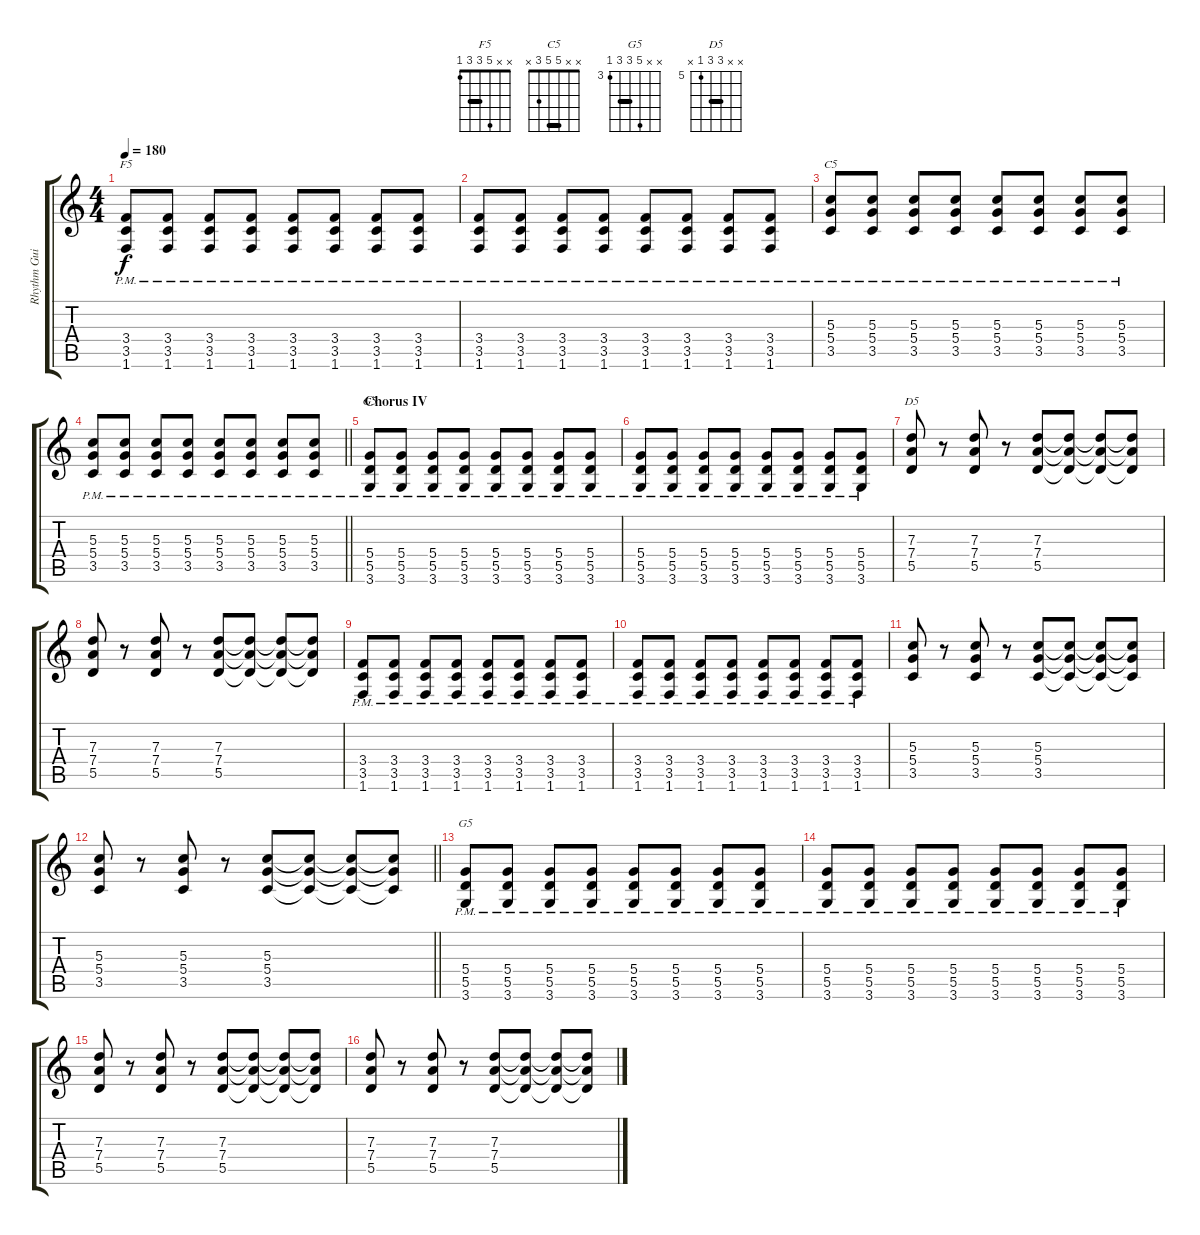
\track ("Rhythm Guitar" "Rhythm Gui") {instrument overdrivenguitar}
\staff {score tabs}
\tuning (E4 B3 G3 D3 A2 E2) {hide}
\chord ("F5" x x 5 3 3 1) {barre 3}
\chord ("C5" x x 5 5 3 x) {barre 5}
\chord ("G5" x x x 5 5 3) {barre 5}
\chord ("D5" x x 7 7 5 x) {firstfret 5 barre 7}
\chord ("G5" x x 7 5 5 3) {firstfret 3 barre 5}
\ts (4 4)
\tempo 180
\clef g2
\ks c
(3.4{pm} 3.5{pm} 1.6).8{ch "F5" dy f} (3.4{pm} 3.5{pm} 1.6).8 (3.4{pm} 3.5{pm} 1.6).8 (3.4{pm} 3.5{pm} 1.6).8 (3.4{pm} 3.5{pm} 1.6).8 (3.4{pm} 3.5{pm} 1.6).8 (3.4{pm} 3.5{pm} 1.6).8 (3.4{pm} 3.5{pm} 1.6).8 |
(3.4{pm} 3.5{pm} 1.6).8 (3.4{pm} 3.5{pm} 1.6).8 (3.4{pm} 3.5{pm} 1.6).8 (3.4{pm} 3.5{pm} 1.6).8 (3.4{pm} 3.5{pm} 1.6).8 (3.4{pm} 3.5{pm} 1.6).8 (3.4{pm} 3.5{pm} 1.6).8 (3.4{pm} 3.5{pm} 1.6).8 |
(5.3{pm} 5.4{pm} 3.5{pm}).8{ch "C5"} (5.3{pm} 5.4{pm} 3.5{pm}).8 (5.3{pm} 5.4{pm} 3.5{pm}).8 (5.3{pm} 5.4{pm} 3.5{pm}).8 (5.3{pm} 5.4{pm} 3.5{pm}).8 (5.3{pm} 5.4{pm} 3.5{pm}).8 (5.3{pm} 5.4{pm} 3.5{pm}).8 (5.3{pm} 5.4{pm} 3.5{pm}).8 |
\barLineRight lightlight
(5.3{pm} 5.4{pm} 3.5{pm}).8 (5.3{pm} 5.4{pm} 3.5{pm}).8 (5.3{pm} 5.4{pm} 3.5{pm}).8 (5.3{pm} 5.4{pm} 3.5{pm}).8 (5.3{pm} 5.4{pm} 3.5{pm}).8 (5.3{pm} 5.4{pm} 3.5{pm}).8 (5.3{pm} 5.4{pm} 3.5{pm}).8 (5.3{pm} 5.4{pm} 3.5{pm}).8 |
\section ("" "Chorus IV")
(5.4{pm} 5.5{pm} 3.6).8{ch "G5"} (5.4{pm} 5.5{pm} 3.6).8 (5.4{pm} 5.5{pm} 3.6).8 (5.4{pm} 5.5{pm} 3.6).8 (5.4{pm} 5.5{pm} 3.6).8 (5.4{pm} 5.5{pm} 3.6).8 (5.4{pm} 5.5{pm} 3.6).8 (5.4{pm} 5.5{pm} 3.6).8 |
(5.4{pm} 5.5{pm} 3.6).8 (5.4{pm} 5.5{pm} 3.6).8 (5.4{pm} 5.5{pm} 3.6).8 (5.4{pm} 5.5{pm} 3.6).8 (5.4{pm} 5.5{pm} 3.6).8 (5.4{pm} 5.5{pm} 3.6).8 (5.4{pm} 5.5{pm} 3.6).8 (5.4{pm} 5.5{pm} 3.6).8 |
(7.3 7.4 5.5).8{ch "D5"} r.8 (7.3 7.4 5.5).8 r.8 (7.3 7.4 5.5).8 (7.3{t} 7.4{t} 5.5{t}).8 (7.3{t} 7.4{t} 5.5{t}).8 (7.3{t} 7.4{t} 5.5{t}).8 |
(7.3 7.4 5.5).8 r.8 (7.3 7.4 5.5).8 r.8 (7.3 7.4 5.5).8 (7.3{t} 7.4{t} 5.5{t}).8 (7.3{t} 7.4{t} 5.5{t}).8 (7.3{t} 7.4{t} 5.5{t}).8 |
(3.4{pm} 3.5{pm} 1.6).8 (3.4{pm} 3.5{pm} 1.6).8 (3.4{pm} 3.5{pm} 1.6).8 (3.4{pm} 3.5{pm} 1.6).8 (3.4{pm} 3.5{pm} 1.6).8 (3.4{pm} 3.5{pm} 1.6).8 (3.4{pm} 3.5{pm} 1.6).8 (3.4{pm} 3.5{pm} 1.6).8 |
(3.4{pm} 3.5{pm} 1.6).8 (3.4{pm} 3.5{pm} 1.6).8 (3.4{pm} 3.5{pm} 1.6).8 (3.4{pm} 3.5{pm} 1.6).8 (3.4{pm} 3.5{pm} 1.6).8 (3.4{pm} 3.5{pm} 1.6).8 (3.4{pm} 3.5{pm} 1.6).8 (3.4{pm} 3.5{pm} 1.6).8 |
(5.3 5.4 3.5).8 r.8 (5.3 5.4 3.5).8 r.8 (5.3 5.4 3.5).8 (5.3{t} 5.4{t} 3.5{t}).8 (5.3{t} 5.4{t} 3.5{t}).8 (5.3{t} 5.4{t} 3.5{t}).8 |
\barLineRight lightlight
(5.3 5.4 3.5).8 r.8 (5.3 5.4 3.5).8 r.8 (5.3 5.4 3.5).8 (5.3{t} 5.4{t} 3.5{t}).8 (5.3{t} 5.4{t} 3.5{t}).8 (5.3{t} 5.4{t} 3.5{t}).8 |
(5.4{pm} 5.5{pm} 3.6).8{ch "G5"} (5.4{pm} 5.5{pm} 3.6).8 (5.4{pm} 5.5{pm} 3.6).8 (5.4{pm} 5.5{pm} 3.6).8 (5.4{pm} 5.5{pm} 3.6).8 (5.4{pm} 5.5{pm} 3.6).8 (5.4{pm} 5.5{pm} 3.6).8 (5.4{pm} 5.5{pm} 3.6).8 |
(5.4{pm} 5.5{pm} 3.6).8 (5.4{pm} 5.5{pm} 3.6).8 (5.4{pm} 5.5{pm} 3.6).8 (5.4{pm} 5.5{pm} 3.6).8 (5.4{pm} 5.5{pm} 3.6).8 (5.4{pm} 5.5{pm} 3.6).8 (5.4{pm} 5.5{pm} 3.6).8 (5.4{pm} 5.5{pm} 3.6).8 |
(7.3 7.4 5.5).8 r.8 (7.3 7.4 5.5).8 r.8 (7.3 7.4 5.5).8 (7.3{t} 7.4{t} 5.5{t}).8 (7.3{t} 7.4{t} 5.5{t}).8 (7.3{t} 7.4{t} 5.5{t}).8 |
(7.3 7.4 5.5).8 r.8 (7.3 7.4 5.5).8 r.8 (7.3 7.4 5.5).8 (7.3{t} 7.4{t} 5.5{t}).8 (7.3{t} 7.4{t} 5.5{t}).8 (7.3{t} 7.4{t} 5.5{t}).8
